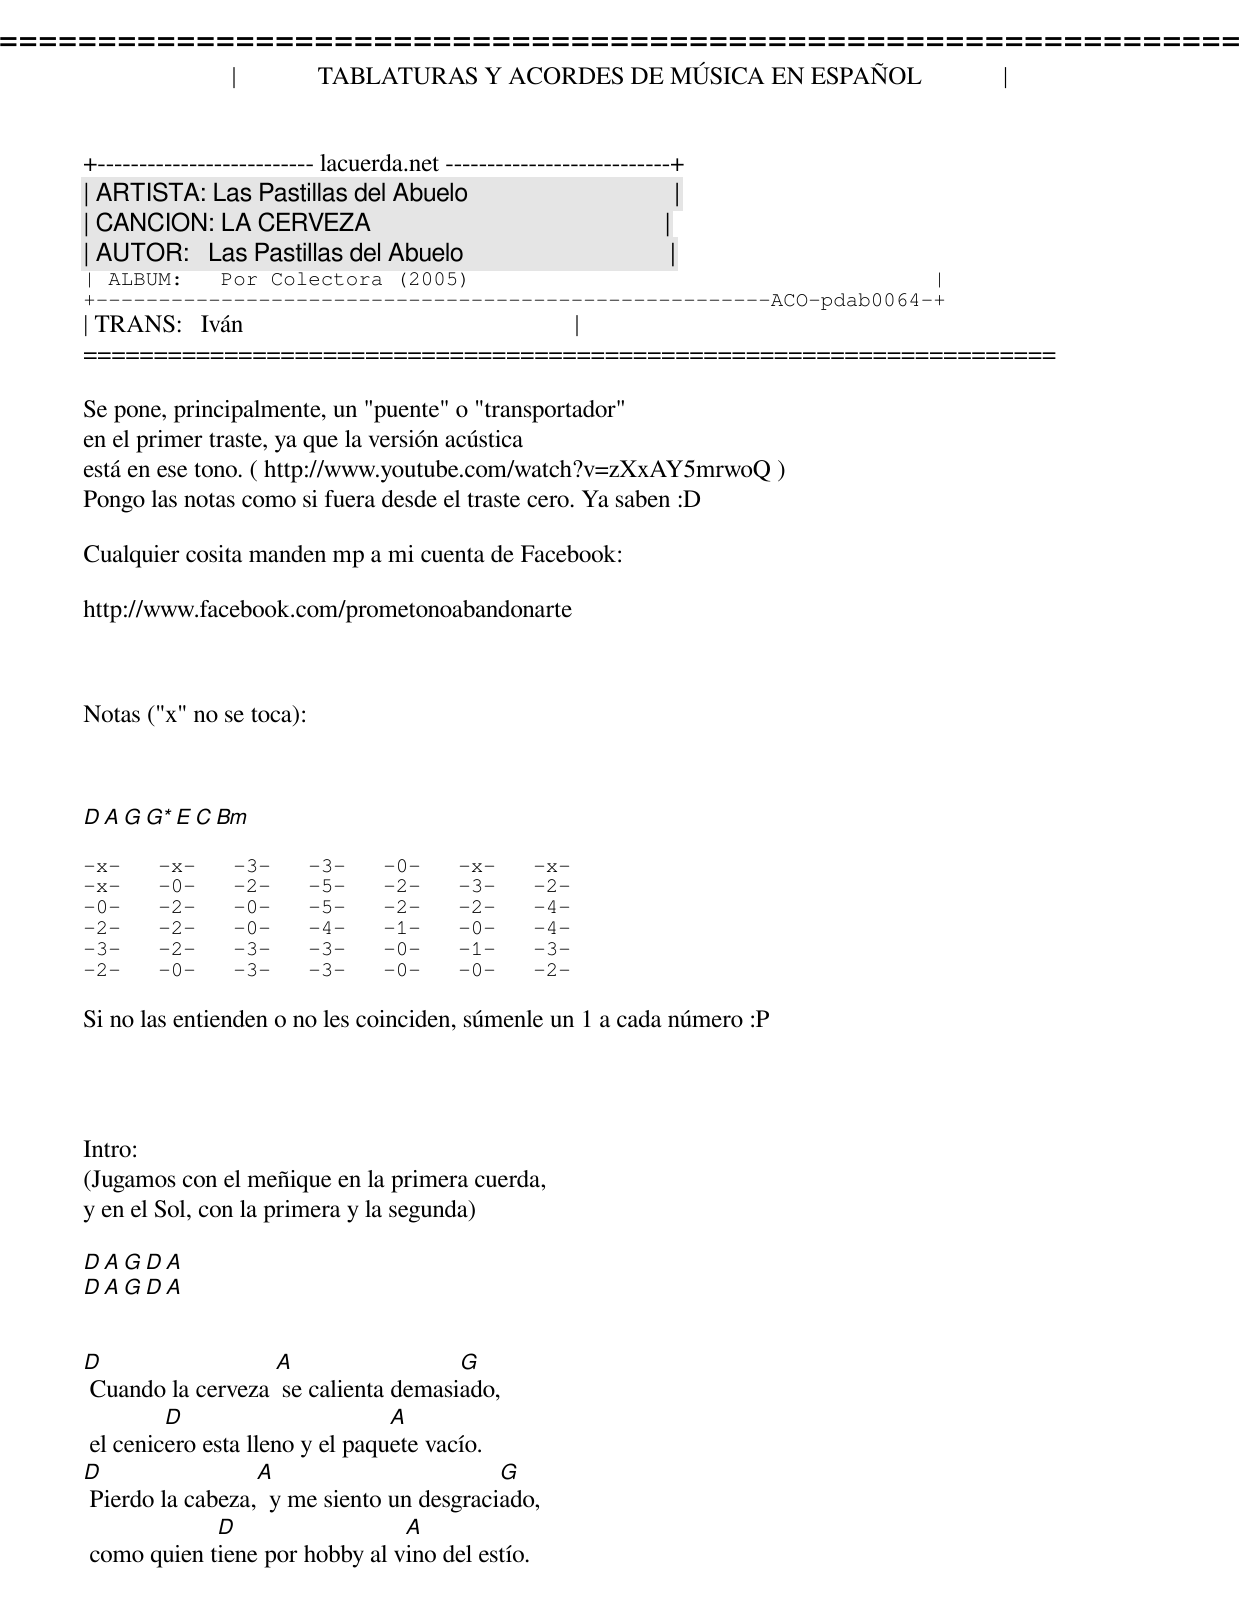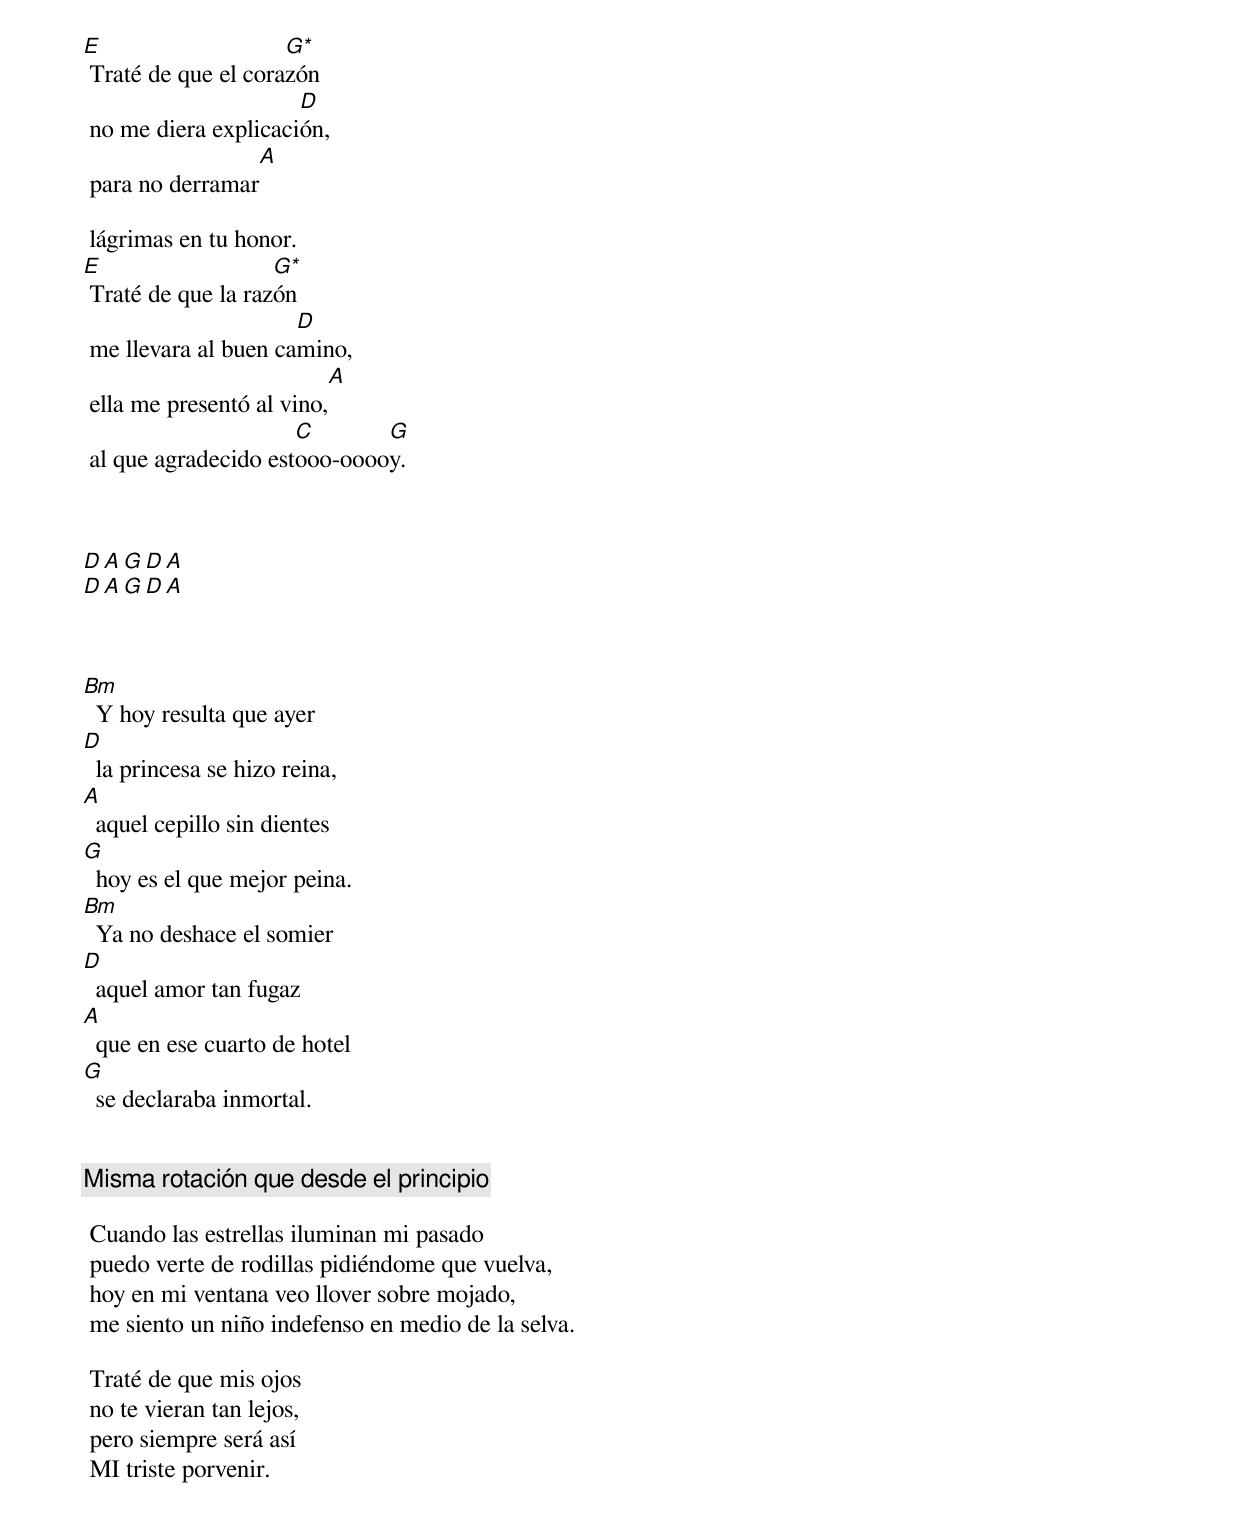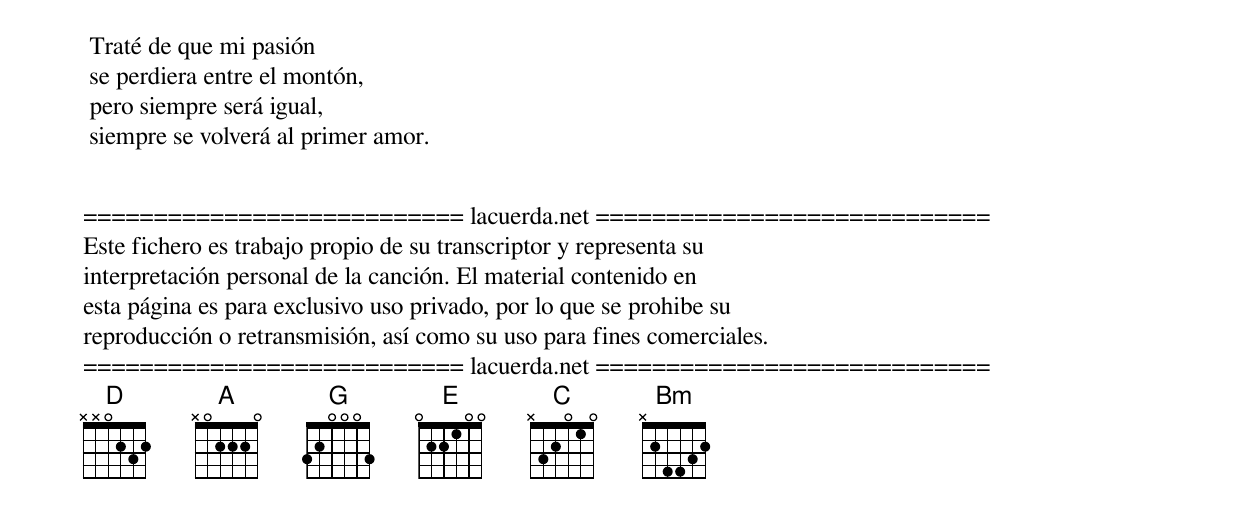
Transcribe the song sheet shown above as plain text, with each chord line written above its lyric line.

=====================================================================
|             TABLATURAS Y ACORDES DE MÚSICA EN ESPAÑOL             |
+-------------------------- lacuerda.net ---------------------------+
| ARTISTA: Las Pastillas del Abuelo                                 |
| CANCION: LA CERVEZA                                               |
| AUTOR:   Las Pastillas del Abuelo                                 |
| ALBUM:   Por Colectora (2005)                                     |
+------------------------------------------------------ACO-pdab0064-+
| TRANS:   Iván                                                     |
=====================================================================

Se pone, principalmente, un "puente" o "transportador"
en el primer traste, ya que la versión acústica
está en ese tono. ( http://www.youtube.com/watch?v=zXxAY5mrwoQ )
Pongo las notas como si fuera desde el traste cero. Ya saben :D

Cualquier cosita manden mp a mi cuenta de Facebook:

http://www.facebook.com/prometonoabandonarte



Notas ("x" no se toca):



 D     A     G     G*    E     C    Bm

-x-   -x-   -3-   -3-   -0-   -x-   -x-
-x-   -0-   -2-   -5-   -2-   -3-   -2-
-0-   -2-   -0-   -5-   -2-   -2-   -4-
-2-   -2-   -0-   -4-   -1-   -0-   -4-
-3-   -2-   -3-   -3-   -0-   -1-   -3-
-2-   -0-   -3-   -3-   -0-   -0-   -2-

Si no las entienden o no les coinciden, súmenle un 1 a cada número :P




Intro:
(Jugamos con el meñique en la primera cuerda,
y en el Sol, con la primera y la segunda)

D A G D A
D A G D A


D                  A                  G
 Cuando la cerveza  se calienta demasiado,
         D                       A
 el cenicero esta lleno y el paquete vacío.
D                 A                        G
 Pierdo la cabeza,  y me siento un desgraciado,
             D                  A
 como quien tiene por hobby al vino del estío.


E                    G*
 Traté de que el corazón
                      D
 no me diera explicación,
                  A
 para no derramar

 lágrimas en tu honor.
E                   G*
 Traté de que la razón
                      D
 me llevara al buen camino,
                          A
 ella me presentó al vino,
                      C       G
 al que agradecido estooo-ooooy.



D A G D A
D A G D A



Bm
  Y hoy resulta que ayer
D
  la princesa se hizo reina,
A
  aquel cepillo sin dientes
G
  hoy es el que mejor peina.
Bm
  Ya no deshace el somier
D
  aquel amor tan fugaz
A
  que en ese cuarto de hotel
G
  se declaraba inmortal.


[Misma rotación que desde el principio]

 Cuando las estrellas iluminan mi pasado
 puedo verte de rodillas pidiéndome que vuelva,
 hoy en mi ventana veo llover sobre mojado,
 me siento un niño indefenso en medio de la selva.

 Traté de que mis ojos
 no te vieran tan lejos,
 pero siempre será así
 MI triste porvenir.

 Traté de que mi pasión
 se perdiera entre el montón,
 pero siempre será igual,
 siempre se volverá al primer amor.


=========================== lacuerda.net ============================
Este fichero es trabajo propio de su transcriptor y representa su
interpretación personal de la canción. El material contenido en
esta página es para exclusivo uso privado, por lo que se prohibe su
reproducción o retransmisión, así como su uso para fines comerciales.
=========================== lacuerda.net ============================
